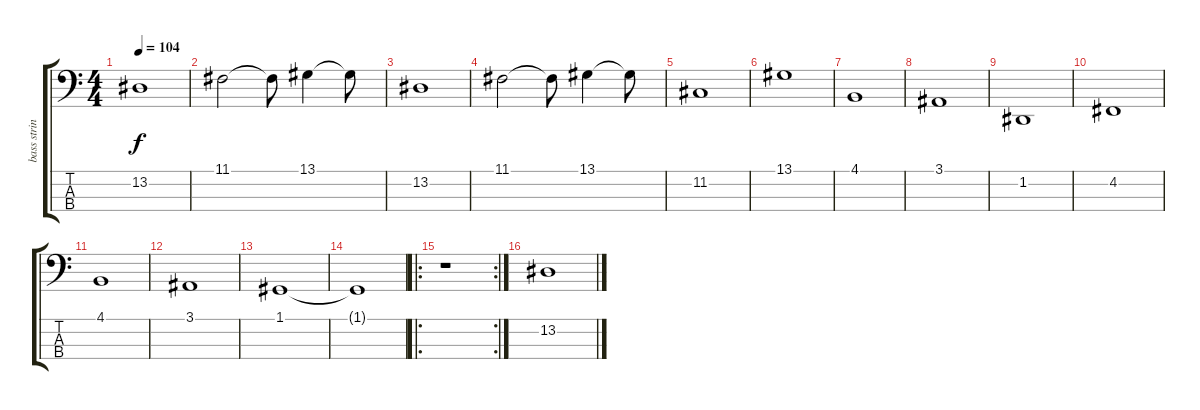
\track ("bass strings" "bass strin") {instrument stringensemble1}
\staff {score tabs}
\tuning (G2 D2 A1 D1) {hide}
\ts (4 4)
\tempo 104
\clef f4
\ks c
13.2.1{dy f} |
11.1.2 11.1{t}.8 13.1.4 13.1{t}.8 |
13.2.1 |
11.1.2 11.1{t}.8 13.1.4 13.1{t}.8 |
11.2.1 |
13.1.1 |
4.1.1 |
3.1.1 |
1.2.1 |
4.2.1 |
4.1.1 |
3.1.1 |
1.1.1 |
1.1{t}.1 |
\ro
\rc 2
r.1 |
13.2.1
